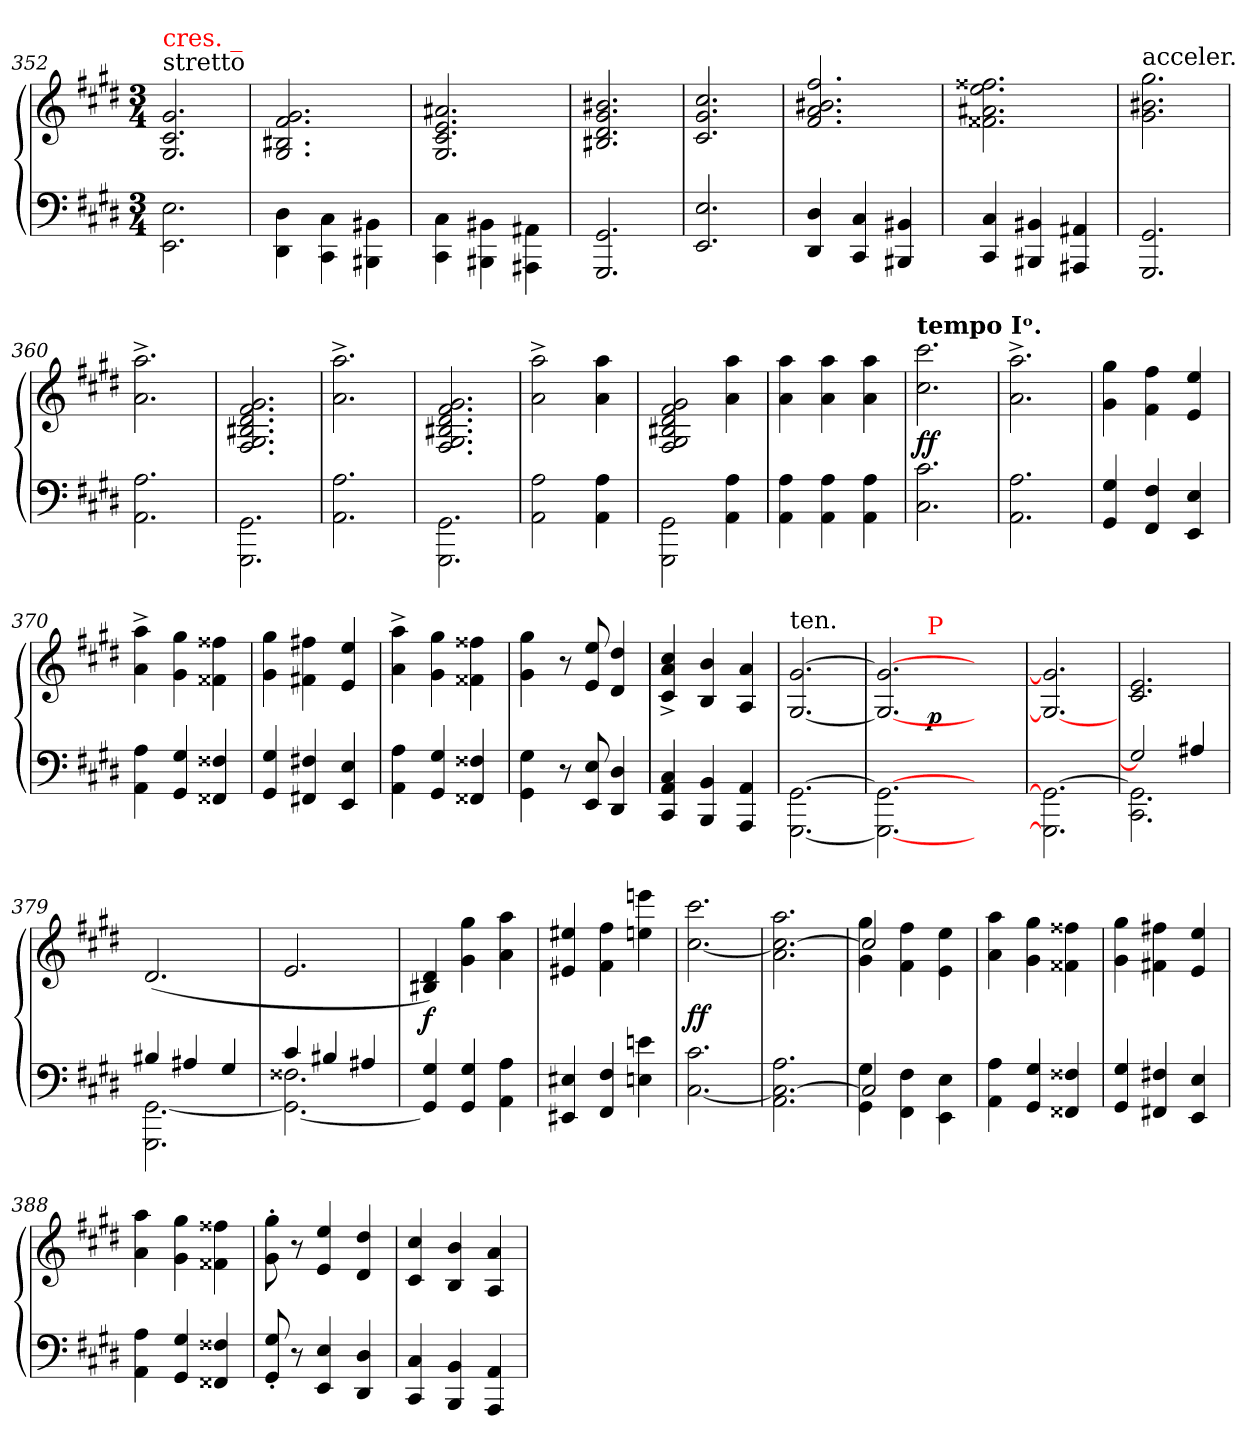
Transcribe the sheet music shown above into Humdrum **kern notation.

**kern	**kern	**dynam
*part1	*part1	*part1
*staff2	*staff1	*staff1/2
*clefF4	*clefG2	*
*k[f#c#g#d#]	*k[f#c#g#d#]	*
*M3/4	*M3/4	*
=352	=352	=352
!	!LO:TX:a:t=stretto	!
!	!LO:TX:a:color=red:t=cres. _	!
2.E\ 2.EE\	2.g#/ 2.c#/ 2.G#/	.
=353	=353	=353
4D#\ 4DD#\	2.g#/ 2.f#/ 2.B#X/ 2.G#/	.
4C#\ 4CC#\	.	.
4BB#X\ 4BBB#X\	.	.
=354	=354	=354
4C#\ 4CC#\	2.a#X/ 2.e/ 2.c#/ 2.G#/	.
4BB#X\ 4BBB#X\	.	.
4AA#X\ 4AAA#X\	.	.
=355	=355	=355
2.GG# 2.GGG#	2.b#X 2.g# 2.d# 2.B#X	.
=356	=356	=356
2.E 2.EE	2.cc# 2.g# 2.c#	.
=357	=357	=357
4D# 4DD#	2.ff#/ 2.b#X/ 2.a/ 2.f#/	.
4C# 4CC#	.	.
4BB#X 4BBB#X	.	.
=358	=358	=358
4C# 4CC#	2.ff##X 2.ee 2.a#X 2.f##X	.
4BB#X 4BBB#X	.	.
4AA#X 4AAA#X	.	.
=359	=359	=359
!	!LO:TX:a:t=acceler.	!
2.GG# 2.GGG#	2.gg# 2.b#X 2.g#	.
=360	=360	=360
2.A 2.AA	2.aa^< 2.a^<	.
=361	=361	=361
2.GG#\ 2.GGG#\	2.g#/ 2.f#/ 2.d#/ 2.B#X/ 2.G#/ 2.F#/	.
=362	=362	=362
2.A 2.AA	2.aa^< 2.a^<	.
=363	=363	=363
2.GG#\ 2.GGG#\	2.g#/ 2.f#/ 2.d#/ 2.B#X/ 2.G#/ 2.F#/	.
=364	=364	=364
2A 2AA	2aa^< 2a^<	.
4A 4AA	4aa 4a	.
=365	=365	=365
2GG#\ 2GGG#\	2g#/ 2f#/ 2d#/ 2B#X/ 2G#/ 2F#/	.
4A 4AA	4aa 4a	.
=366	=366	=366
4A 4AA	4aa 4a	.
4A 4AA	4aa 4a	.
4A 4AA	4aa 4a	.
=367	=367	=367
!	!LO:TX:a:B:t=tempo Iᵒ.	!
2.c# 2.C#	2.ccc# 2.cc#	ff
=368	=368	=368
2.A 2.AA	2.aa^< 2.a^<	.
=369	=369	=369
4G# 4GG#	4gg# 4g#	.
4F# 4FF#	4ff# 4f#	.
4E 4EE	4ee 4e	.
=370	=370	=370
4A 4AA	4aa^< 4a^<	.
4G# 4GG#	4gg# 4g#	.
4F##X 4FF##X	4ff##X 4f##X	.
=371	=371	=371
4G# 4GG#	4gg# 4g#	.
4F#X 4FF#X	4ff#X 4f#X	.
4E 4EE	4ee 4e	.
=372	=372	=372
4A 4AA	4aa^< 4a^<	.
4G# 4GG#	4gg# 4g#	.
4F##X 4FF##X	4ff##X 4f##X	.
=373	=373	=373
4G#\ 4GG#\	4gg# 4g#	.
8r	8r	.
8E 8EE	8ee 8e	.
4D# 4DD#	4dd# 4d#	.
=374	=374	=374
4C# 4AA 4CC#	4cc#^< 4a^< 4c#^<	.
4BB 4BBB	4b 4B	.
4AA 4AAA	4a 4A	.
=375	=375	=375
!	!LO:TX:a:t=ten.	!
[2.GG#\ [2.GGG#\	[2.g#/ [2.G#/	.
=376	=376	=376
*	*^	*
2.GG#_\ 2.GGG#_\	2.g#_/ 2.G#_/	4.ryy	.
!	!	!LO:TX:a:color=red:t=P	!
.	.	2.ryy	p
4.ryy	4.ryy	.	.
*	*v	*v	*
=377	=377	=377
2.GG#_\ 2.GGG#]\	2.g#]/ 2.G#_/	.
=378	=378	=378
*^	*	*
2G#]	2.GG#] 2.CC#	2.e 2.c#	.
4A#X	.	.	.
=379	=379	=379	=379
4B#X	[2.GG# 2.GGG#	(>2.d#	.
4A#X	.	.	.
4G#	.	.	.
=380	=380	=380	=380
4c#	2.F##X 2.GG#_	2.e	.
4B#X	.	.	.
4A#X	.	.	.
*v	*v	*	*
=381	=381	=381
4G# 4GG#]	4d# 4B#X)	f
4G# 4GG#	4gg# 4g#	.
4A 4AA	4aa 4a	.
=382	=382	=382
4E#X 4EE#X	4ee#X 4e#X	.
4F# 4FF#	4ff# 4f#	.
4en 4En	4eeen 4een	.
=383	=383	=383
2.c# [2.C#	2.ccc# [2.cc#	ff
=384	=384	=384
2.A 2.C#_ 2.AA	2.aa 2.cc#_ 2.a	.
=385	=385	=385
*^	*^	*
2C#]	4G# 4GG#	2cc#]	4gg# 4g#	.
.	4F# 4FF#	.	4ff# 4f#	.
4ryy	4E\ 4EE\	4ryy	4ee\ 4e\	.
*v	*v	*	*	*
*	*v	*v	*
=386	=386	=386
4A 4AA	4aa 4a	.
4G# 4GG#	4gg# 4g#	.
4F##X 4FF##X	4ff##X 4f##X	.
=387	=387	=387
4G# 4GG#	4gg# 4g#	.
4F#X 4FF#X	4ff#X 4f#X	.
4E 4EE	4ee/ 4e/	.
=388	=388	=388
4A 4AA	4aa 4a	.
4G# 4GG#	4gg# 4g#	.
4F##X 4FF##X	4ff##X 4f##X	.
=389	=389	=389
8G#'< 8GG#'<	8gg#'> 8g#'>	.
8r	8r	.
4E 4EE	4ee 4e	.
4D# 4DD#	4dd# 4d#	.
=390	=390	=390
4C# 4CC#	4cc# 4c#	.
4BB 4BBB	4b 4B	.
4AA 4AAA	4a 4A	.
=	=	=
*-	*-	*-
